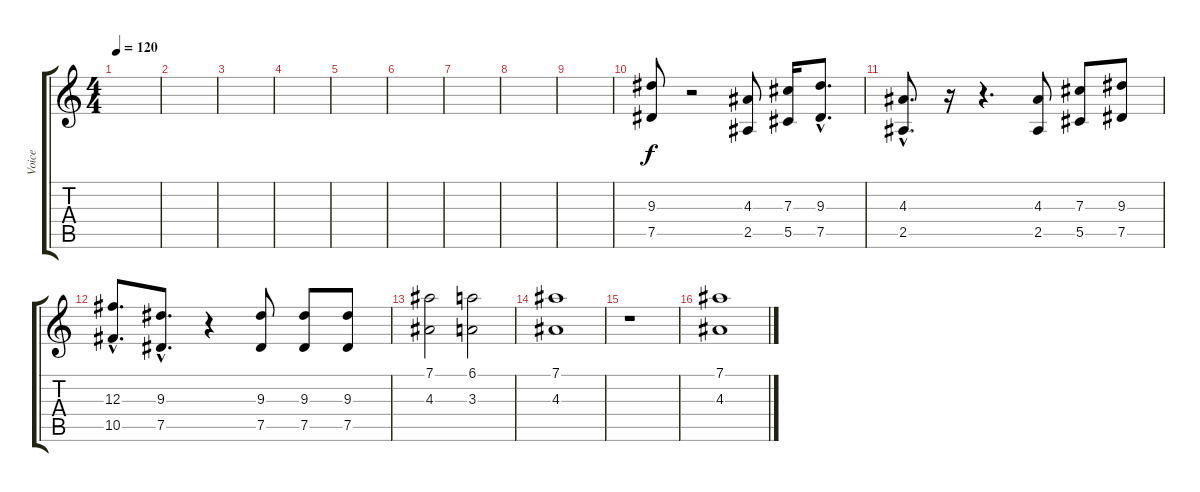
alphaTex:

\track ("Voice" "Voice") {instrument lead6voice}
\staff {score tabs}
\tuning (Eb5 Bb4 Gb4 Db4 Ab3 Eb3) {hide}
\ts (4 4)
\tempo 120
\clef g2
\ks c
|
|
|
|
|
|
|
|
|
(9.3 7.5).8 r.2 (4.3 2.5).8 (7.3 5.5).16 (9.3{hac} 7.5{hac}).8{d} |
(4.3{hac} 2.5{hac}).8{d} r.16 r.4{d} (4.3 2.5).8 (7.3 5.5).8 (9.3 7.5).8 |
(12.3{hac} 10.5{hac}).8{d} (9.3{hac} 7.5{hac}).8{d} r.4 (9.3 7.5).8 (9.3 7.5).8 (9.3 7.5).8 |
(7.1 4.3).2 (6.1 3.3).2 |
(7.1 4.3).1 |
r.1 |
(7.1 4.3).1
